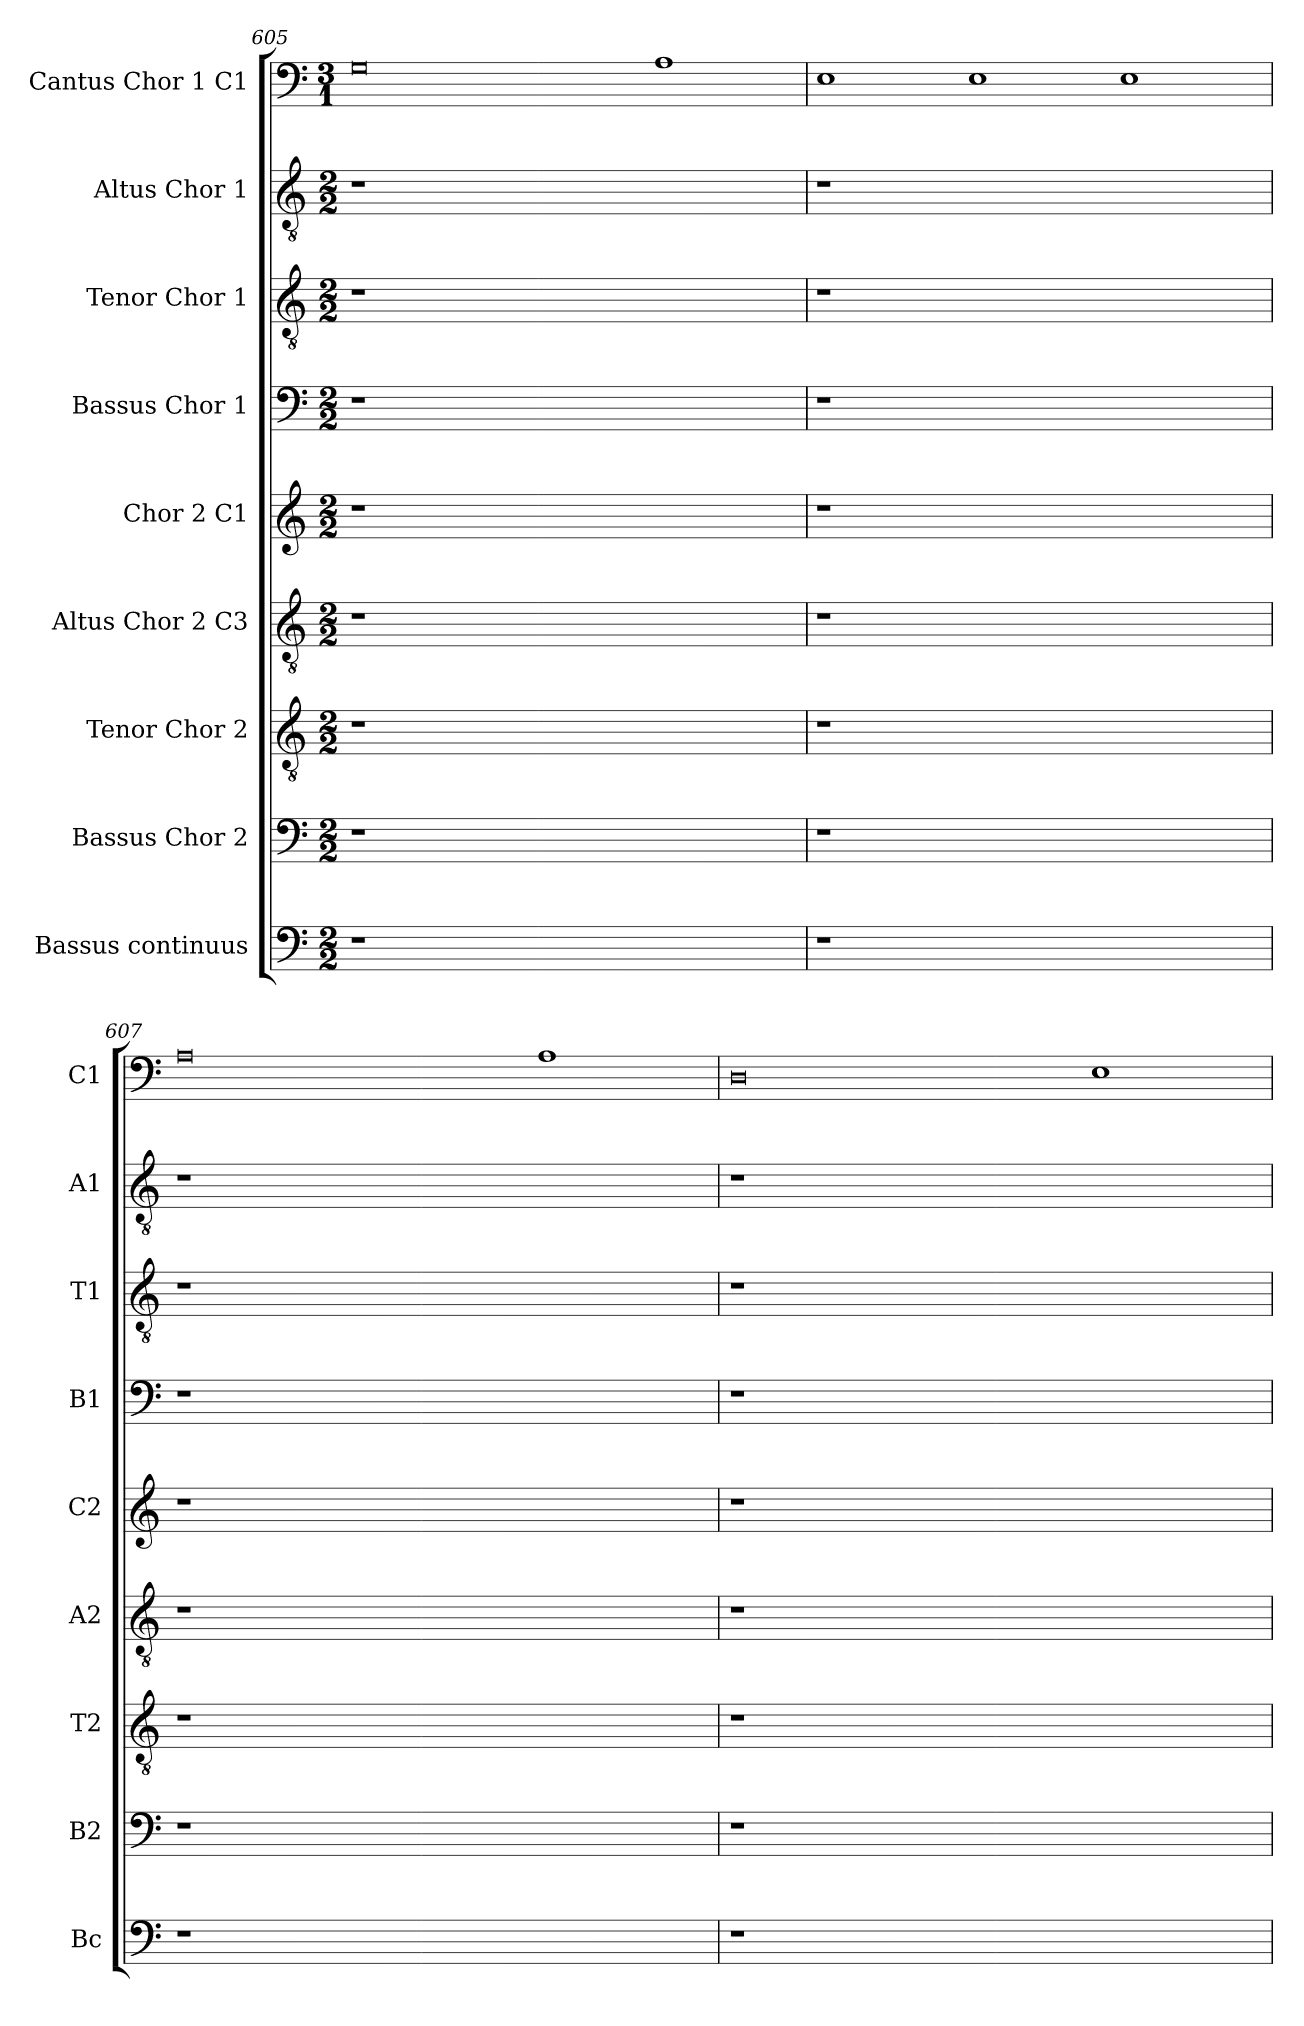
**kern	**kern	**kern	**kern	**kern	**kern	**kern	**kern	**kern
*part9	*part8	*part7	*part6	*part5	*part4	*part3	*part2	*part1
*staff9	*staff8	*staff7	*staff6	*staff5	*staff4	*staff3	*staff2	*staff1
*I"Bassus continuus	*I"Bassus Chor 2	*I"Tenor Chor 2	*I"Altus Chor 2 C3	*I"Chor 2 C1	*I"Bassus Chor 1	*I"Tenor Chor 1	*I"Altus Chor 1	*I"Cantus Chor 1 C1
*I'Bc	*I'B2	*I'T2	*I'A2	*I'C2	*I'B1	*I'T1	*I'A1	*I'C1
*clefF4	*clefF4	*clefGv2	*clefGv2	*clefG2	*clefF4	*clefGv2	*clefGv2	*clefF4
*ITrd7c12	*	*	*	*	*	*	*	*
*k[]	*k[]	*k[]	*k[]	*k[]	*k[]	*k[]	*k[]	*k[]
*C:	*C:	*C:	*C:	*C:	*C:	*C:	*C:	*C:
*M2/2	*M2/2	*M2/2	*M2/2	*M2/2	*M2/2	*M2/2	*M2/2	*M3/1
=605	=605	=605	=605	=605	=605	=605	=605	=605
1r	1r	1r	1r	1r	1r	1r	1r	0G
0ryy	0ryy	0ryy	0ryy	0ryy	0ryy	0ryy	0ryy	.
.	.	.	.	.	.	.	.	1A
=606	=606	=606	=606	=606	=606	=606	=606	=606
1r	1r	1r	1r	1r	1r	1r	1r	1E
0ryy	0ryy	0ryy	0ryy	0ryy	0ryy	0ryy	0ryy	1E
.	.	.	.	.	.	.	.	1E
=607	=607	=607	=607	=607	=607	=607	=607	=607
1r	1r	1r	1r	1r	1r	1r	1r	0A
0ryy	0ryy	0ryy	0ryy	0ryy	0ryy	0ryy	0ryy	.
.	.	.	.	.	.	.	.	1A
=608	=608	=608	=608	=608	=608	=608	=608	=608
1r	1r	1r	1r	1r	1r	1r	1r	0D
0ryy	0ryy	0ryy	0ryy	0ryy	0ryy	0ryy	0ryy	.
.	.	.	.	.	.	.	.	1E
=	=	=	=	=	=	=	=	=
*-	*-	*-	*-	*-	*-	*-	*-	*-
